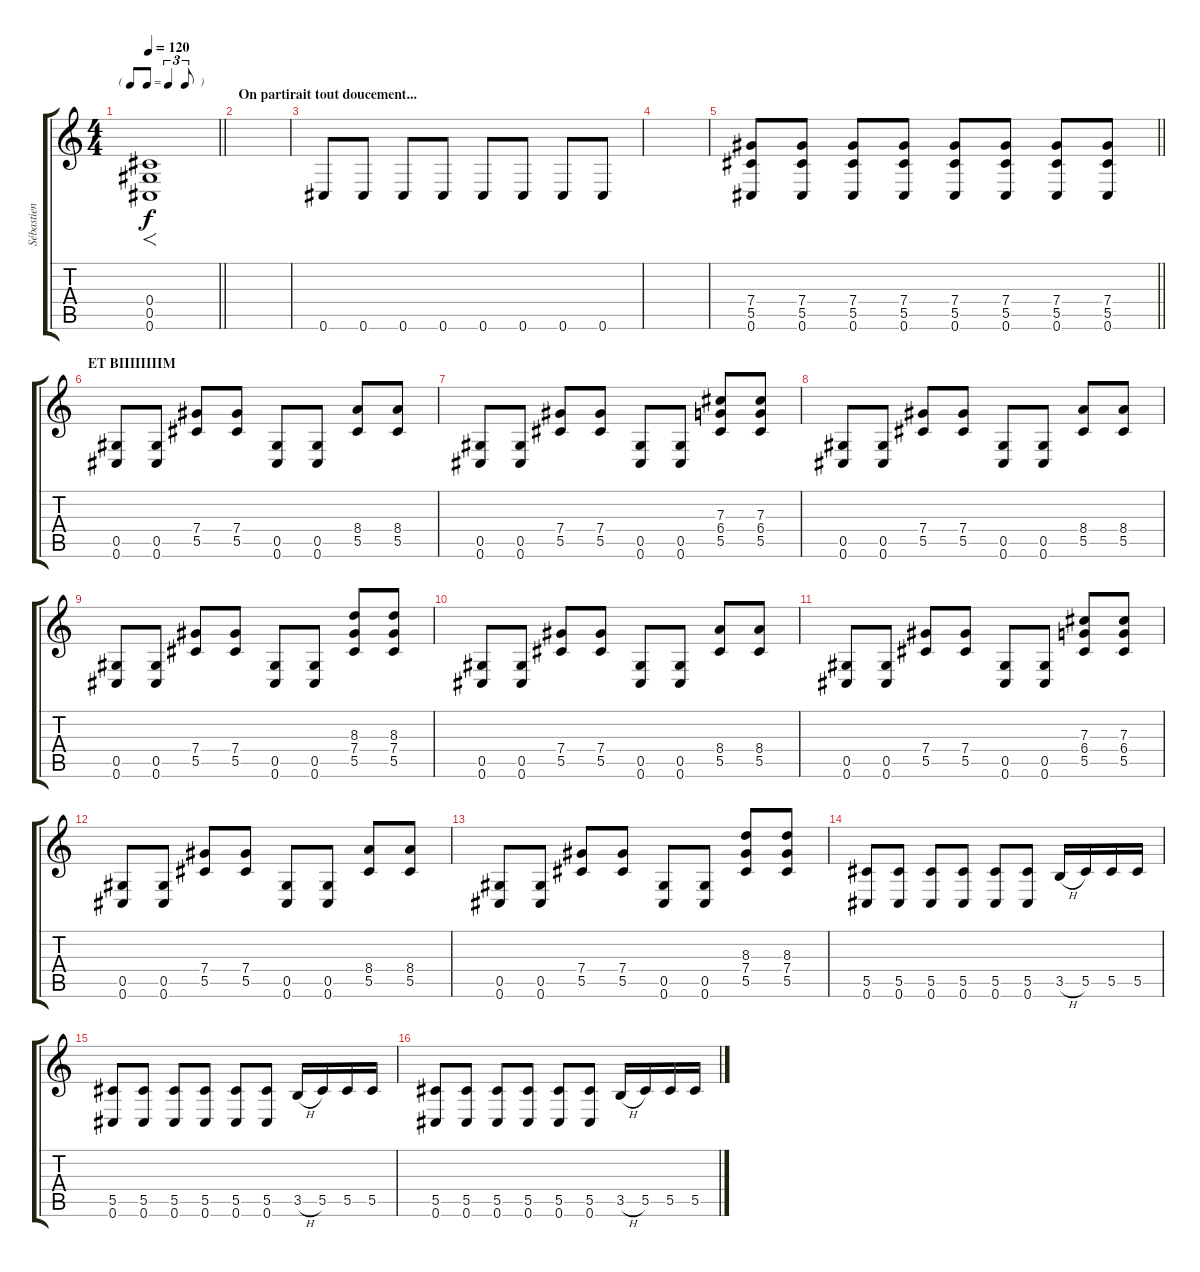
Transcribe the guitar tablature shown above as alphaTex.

\track ("Sébastien" "Sébastien") {instrument overdrivenguitar}
\staff {score tabs}
\tuning (Eb4 Bb3 Gb3 Db3 Ab2 Db2) {hide}
\ts (4 4)
\tf triplet8th
\tempo 120
\clef g2
\barLineRight lightlight
\ks c
(0.4 0.5 0.6).1{f dy f volume 13 instrument overdrivenguitar} |
\section ("" "On partirait tout doucement... ")
|
0.6.8 0.6.8 0.6.8 0.6.8 0.6.8 0.6.8 0.6.8 0.6.8 |
|
\barLineRight lightlight
(7.4 5.5 0.6).8 (7.4 5.5 0.6).8 (7.4 5.5 0.6).8 (7.4 5.5 0.6).8 (7.4 5.5 0.6).8 (7.4 5.5 0.6).8 (7.4 5.5 0.6).8 (7.4 5.5 0.6).8 |
\section ("" "ET BIIIIIIIIM")
(0.5 0.6).8 (0.5 0.6).8 (7.4 5.5).8 (7.4 5.5).8 (0.5 0.6).8 (0.5 0.6).8 (8.4 5.5).8 (8.4 5.5).8 |
(0.5 0.6).8 (0.5 0.6).8 (7.4 5.5).8 (7.4 5.5).8 (0.5 0.6).8 (0.5 0.6).8 (7.3 6.4 5.5).8 (7.3 6.4 5.5).8 |
(0.5 0.6).8 (0.5 0.6).8 (7.4 5.5).8 (7.4 5.5).8 (0.5 0.6).8 (0.5 0.6).8 (8.4 5.5).8 (8.4 5.5).8 |
(0.5 0.6).8 (0.5 0.6).8 (7.4 5.5).8 (7.4 5.5).8 (0.5 0.6).8 (0.5 0.6).8 (8.3 7.4 5.5).8 (8.3 7.4 5.5).8 |
(0.5 0.6).8 (0.5 0.6).8 (7.4 5.5).8 (7.4 5.5).8 (0.5 0.6).8 (0.5 0.6).8 (8.4 5.5).8 (8.4 5.5).8 |
(0.5 0.6).8 (0.5 0.6).8 (7.4 5.5).8 (7.4 5.5).8 (0.5 0.6).8 (0.5 0.6).8 (7.3 6.4 5.5).8 (7.3 6.4 5.5).8 |
(0.5 0.6).8 (0.5 0.6).8 (7.4 5.5).8 (7.4 5.5).8 (0.5 0.6).8 (0.5 0.6).8 (8.4 5.5).8 (8.4 5.5).8 |
(0.5 0.6).8 (0.5 0.6).8 (7.4 5.5).8 (7.4 5.5).8 (0.5 0.6).8 (0.5 0.6).8 (8.3 7.4 5.5).8 (8.3 7.4 5.5).8 |
(5.5 0.6).8 (5.5 0.6).8 (5.5 0.6).8 (5.5 0.6).8 (5.5 0.6).8 (5.5 0.6).8 3.5{h}.16 5.5.16 5.5.16 5.5.16 |
(5.5 0.6).8 (5.5 0.6).8 (5.5 0.6).8 (5.5 0.6).8 (5.5 0.6).8 (5.5 0.6).8 3.5{h}.16 5.5.16 5.5.16 5.5.16 |
(5.5 0.6).8 (5.5 0.6).8 (5.5 0.6).8 (5.5 0.6).8 (5.5 0.6).8 (5.5 0.6).8 3.5{h}.16 5.5.16 5.5.16 5.5.16
